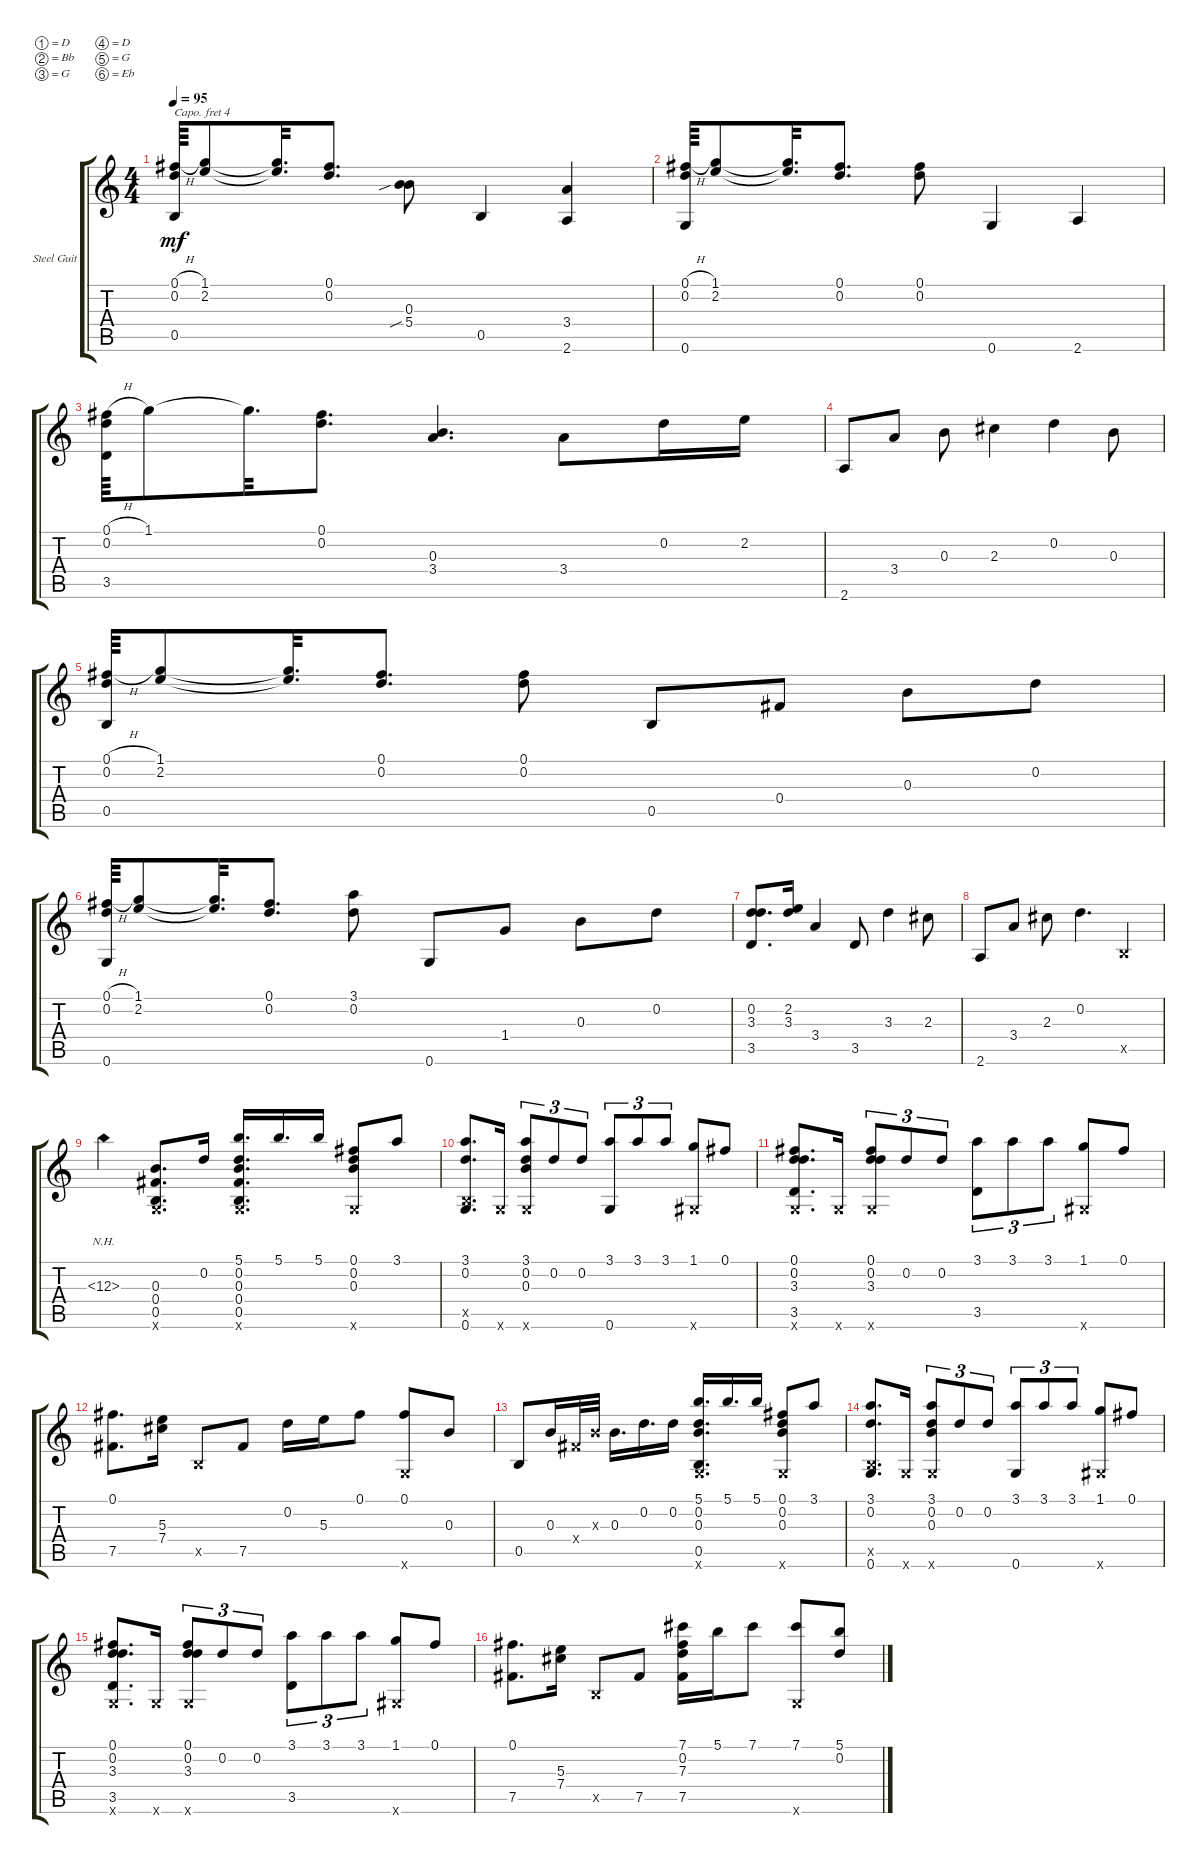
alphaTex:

\defaultSystemsLayout 4
\bracketExtendMode groupsimilarinstruments
\firstSystemTrackNameOrientation horizontal
\otherSystemsTrackNameOrientation horizontal
\track ("Steel Guitar" "Steel Guit") {instrument acousticguitarsteel}
\staff {score tabs}
\capo 4
\tuning (D4 Bb3 G3 D3 G2 Eb2)
\ts (4 4)
\tempo 95
\clef g2
\ks c
(0.5 0.2{h} 0.1{h}).64{dy mf} (1.1 2.2).8 (1.1{t} 2.2{t}).32{d} (0.2 0.1).8{d} (0.3 5.4{sib}).8 0.5.4 (3.4 2.6).4 |
(0.2{h} 0.1{h} 0.6).64 (1.1 2.2).8 (1.1{t} 2.2{t}).32{d} (0.2 0.1).8{d} (0.2 0.1).8 0.6.4 2.6.4 |
(3.5 0.2 0.1{h}).64 1.1.8 1.1{t}.32{d} (0.2 0.1).8{d} (0.3 3.4).4{d} 3.4.8 0.2.16 2.2.16 |
2.6.8 3.4.8 0.3.8 2.3.4 0.2.4 0.3.8 |
(0.5 0.2{h} 0.1{h}).64 (1.1 2.2).8 (1.1{t} 2.2{t}).32{d} (0.2 0.1).8{d} (0.2 0.1).8 0.5.8 0.4.8 0.3.8 0.2.8 |
(0.2{h} 0.1{h} 0.6).64 (1.1 2.2).8 (1.1{t} 2.2{t}).32{d} (0.2 0.1).8{d} (0.2 3.1).8 0.6.8 1.4.8 0.3.8 0.2.8 |
(3.5 3.3 0.2).8{d} (2.2 3.3).16 3.4.4 3.5.8 3.3.4 2.3.8 |
2.6.8 3.4.8 2.3.8 0.2.4{d} 0.5{x}.4 |
12.3{nh}.4 (0.3 0.5 0.4 0.6{x}).8{d} 0.2.16 (0.5 0.4 0.3 0.2 5.1 0.6{x}).16{d} 5.1.16{d} 5.1.16 (0.1 0.6{x} 0.3 0.2).8 3.1.8 |
(3.1 0.6 0.2 0.5{x}).8{d} 0.6{x}.16 (0.6{x} 0.3 0.2 3.1).8{tu (3 2)} 0.2.8{tu (3 2)} 0.2.8{tu (3 2)} (3.1 0.6).8{tu (3 2)} 3.1.8{tu (3 2)} 3.1.8{tu (3 2)} (1.1 1.6{x}).8 0.1.8 |
(0.1 0.2 3.5 0.6{x} 3.3).8{d} 0.6{x}.16 (0.6{x} 3.3 0.2 0.1).8{tu (3 2)} 0.2.8{tu (3 2)} 0.2.8{tu (3 2)} (3.1 3.5).8{tu (3 2)} 3.1.8{tu (3 2)} 3.1.8{tu (3 2)} (1.1 1.6{x}).8 0.1.8 |
(7.5 0.1).8{d} (7.4 5.3).16 0.5{x}.8 7.5.8 0.2.16 5.3.16 0.1.8 (0.1 0.6{x}).8 0.3.8 |
0.5.8 0.3.16 0.4{x}.32 0.3{x}.32 0.3.16{d} 0.2.16{d} 0.2.16 (0.5 0.3 0.2 5.1 0.6{x}).16{d} 5.1.16{d} 5.1.16 (0.1 0.6{x} 0.3 0.2).8 3.1.8 |
(3.1 0.6 0.2 0.5{x}).8{d} 0.6{x}.16 (0.6{x} 0.3 0.2 3.1).8{tu (3 2)} 0.2.8{tu (3 2)} 0.2.8{tu (3 2)} (3.1 0.6).8{tu (3 2)} 3.1.8{tu (3 2)} 3.1.8{tu (3 2)} (1.1 1.6{x}).8 0.1.8 |
(0.1 0.2 3.5 0.6{x} 3.3).8{d} 0.6{x}.16 (0.6{x} 3.3 0.2 0.1).8{tu (3 2)} 0.2.8{tu (3 2)} 0.2.8{tu (3 2)} (3.1 3.5).8{tu (3 2)} 3.1.8{tu (3 2)} 3.1.8{tu (3 2)} (1.1 1.6{x}).8 0.1.8 |
(7.5 0.1).8{d} (7.4 5.3).16 0.5{x}.8 7.5.8 (7.5 7.3 0.2 7.1).16 5.1.16 7.1.8 (7.1 0.6{x}).8 (5.1 0.2).8
